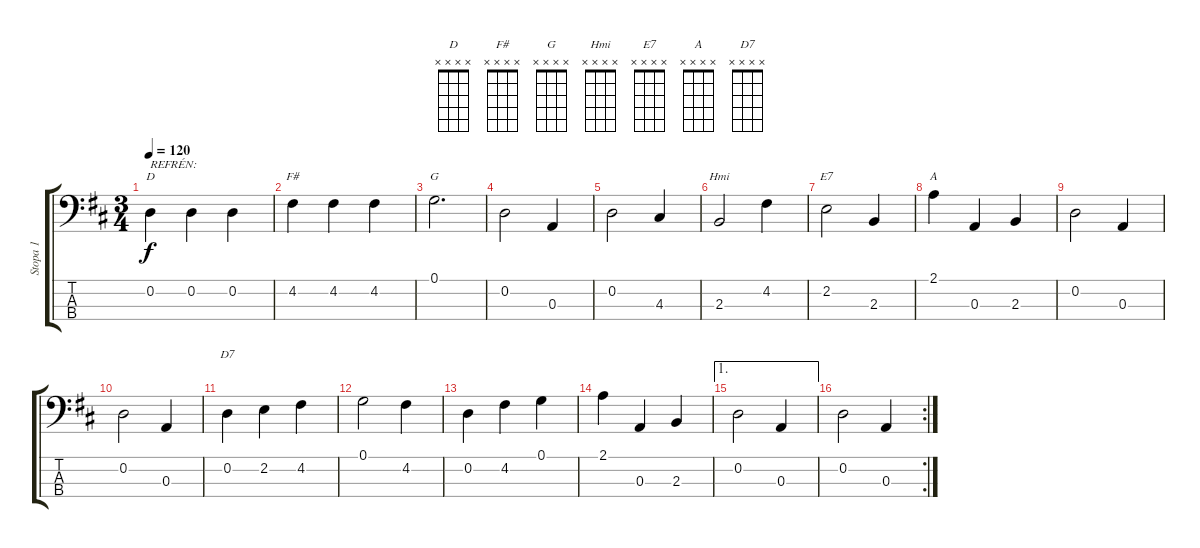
\track ("Stopa 1" "Stopa 1") {instrument acousticbass}
\staff {score tabs}
\tuning (G2 D2 A1 E1) {hide}
\chord ("D" x x x x)
\chord ("F#" x x x x)
\chord ("G" x x x x)
\chord ("Hmi" x x x x)
\chord ("E7" x x x x)
\chord ("A" x x x x)
\chord ("D7" x x x x)
\ts (3 4)
\tempo 120
\clef f4
\ks d
0.2.4{ch "D" txt "REFRÉN:" dy f} 0.2.4 0.2.4 |
4.2.4{ch "F#"} 4.2.4 4.2.4 |
0.1.2{d ch "G"} |
0.2.2 0.3.4 |
0.2.2 4.3.4 |
2.3.2{ch "Hmi"} 4.2.4 |
2.2.2{ch "E7"} 2.3.4 |
2.1.4{ch "A"} 0.3.4 2.3.4 |
0.2.2 0.3.4 |
0.2.2 0.3.4 |
0.2.4{ch "D7"} 2.2.4 4.2.4 |
0.1.2 4.2.4 |
0.2.4 4.2.4 0.1.4 |
2.1.4 0.3.4 2.3.4 |
\ae 1
0.2.2 0.3.4 |
\rc 2
0.2.2 0.3.4
